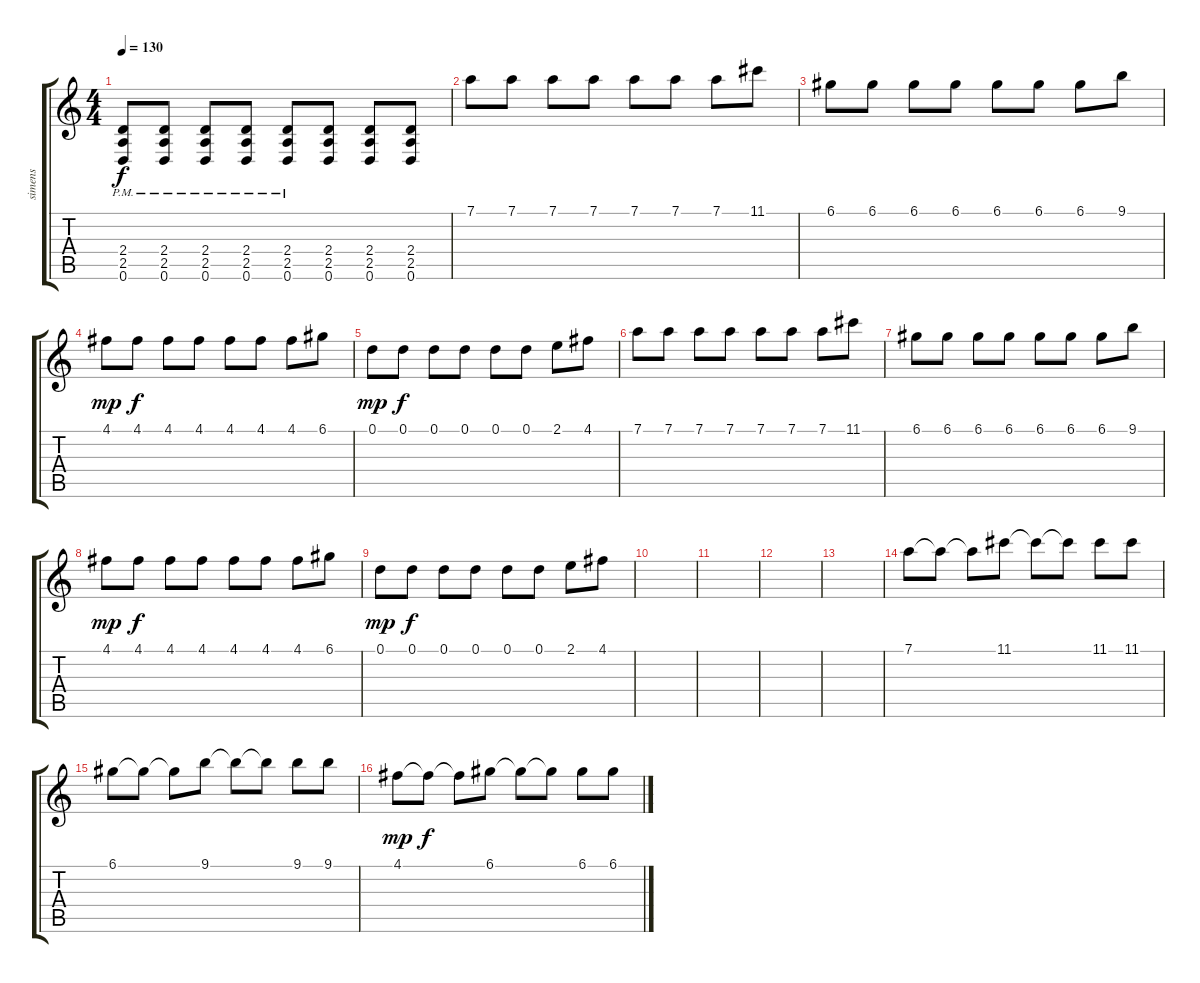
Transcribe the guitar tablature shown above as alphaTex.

\track ("simens" "simens") {instrument electricguitarclean}
\staff {score tabs}
\tuning (D4 A3 F3 C3 G2 D2) {hide}
\ts (4 4)
\tempo 130
\clef g2
\ks c
(2.4{pm} 2.5{pm} 0.6{pm}).8{dy f} (2.4{pm} 2.5{pm} 0.6{pm}).8 (2.4{pm} 2.5{pm} 0.6{pm}).8 (2.4{pm} 2.5{pm} 0.6{pm}).8 (2.4{pm} 2.5{pm} 0.6{pm}).8 (2.4 2.5 0.6).8 (2.4 2.5 0.6).8 (2.4 2.5 0.6).8 |
7.1.8{instrument distortionguitar} 7.1.8 7.1.8 7.1.8 7.1.8 7.1.8 7.1.8 11.1.8 |
6.1.8 6.1.8 6.1.8 6.1.8 6.1.8 6.1.8 6.1.8 9.1.8 |
4.1.8{dy mp} 4.1.8{dy f} 4.1.8 4.1.8 4.1.8 4.1.8 4.1.8 6.1.8 |
0.1.8{dy mp} 0.1.8{dy f} 0.1.8 0.1.8 0.1.8 0.1.8 2.1.8 4.1.8 |
7.1.8 7.1.8 7.1.8 7.1.8 7.1.8 7.1.8 7.1.8 11.1.8 |
6.1.8 6.1.8 6.1.8 6.1.8 6.1.8 6.1.8 6.1.8 9.1.8 |
4.1.8{dy mp} 4.1.8{dy f} 4.1.8 4.1.8 4.1.8 4.1.8 4.1.8 6.1.8 |
0.1.8{dy mp} 0.1.8{dy f} 0.1.8 0.1.8 0.1.8 0.1.8 2.1.8 4.1.8 |
|
|
|
|
7.1.8 7.1{t}.8 7.1{t}.8 11.1.8 11.1{t}.8 11.1{t}.8 11.1.8 11.1.8 |
6.1.8 6.1{t}.8 6.1{t}.8 9.1.8 9.1{t}.8 9.1{t}.8 9.1.8 9.1.8 |
4.1.8{dy mp} 4.1{t}.8{dy f} 4.1{t}.8 6.1.8 6.1{t}.8 6.1{t}.8 6.1.8 6.1.8
